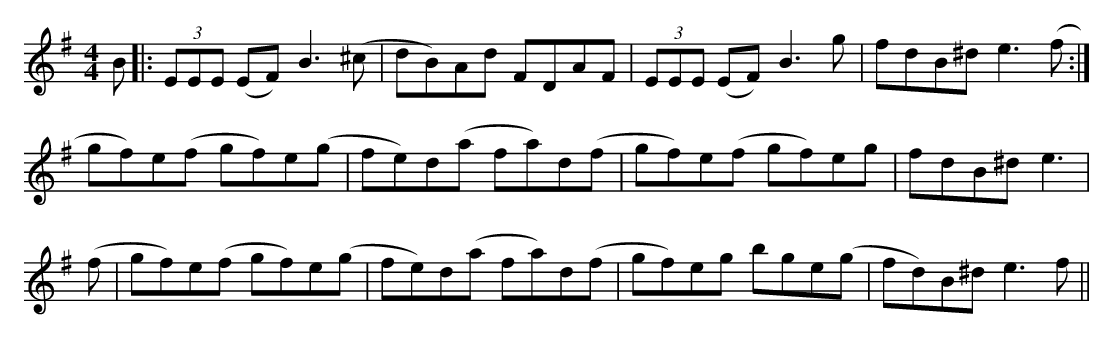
X:1
M:4/4
K:Emin
B|:(3EEE (EF) B3(^c|dB)Ad FDAF|(3EEE (EF) B3 g|fdB^d e3(f:|
gf)e(f gf)e(g|fe)d(a fa)d(f|gf)e(f gf)eg|fdB^d e3|
(f|gf)e(f gf)e(g|fe)d(a fa)d(f|gf)eg bge(g|fd)B^d e3f||
